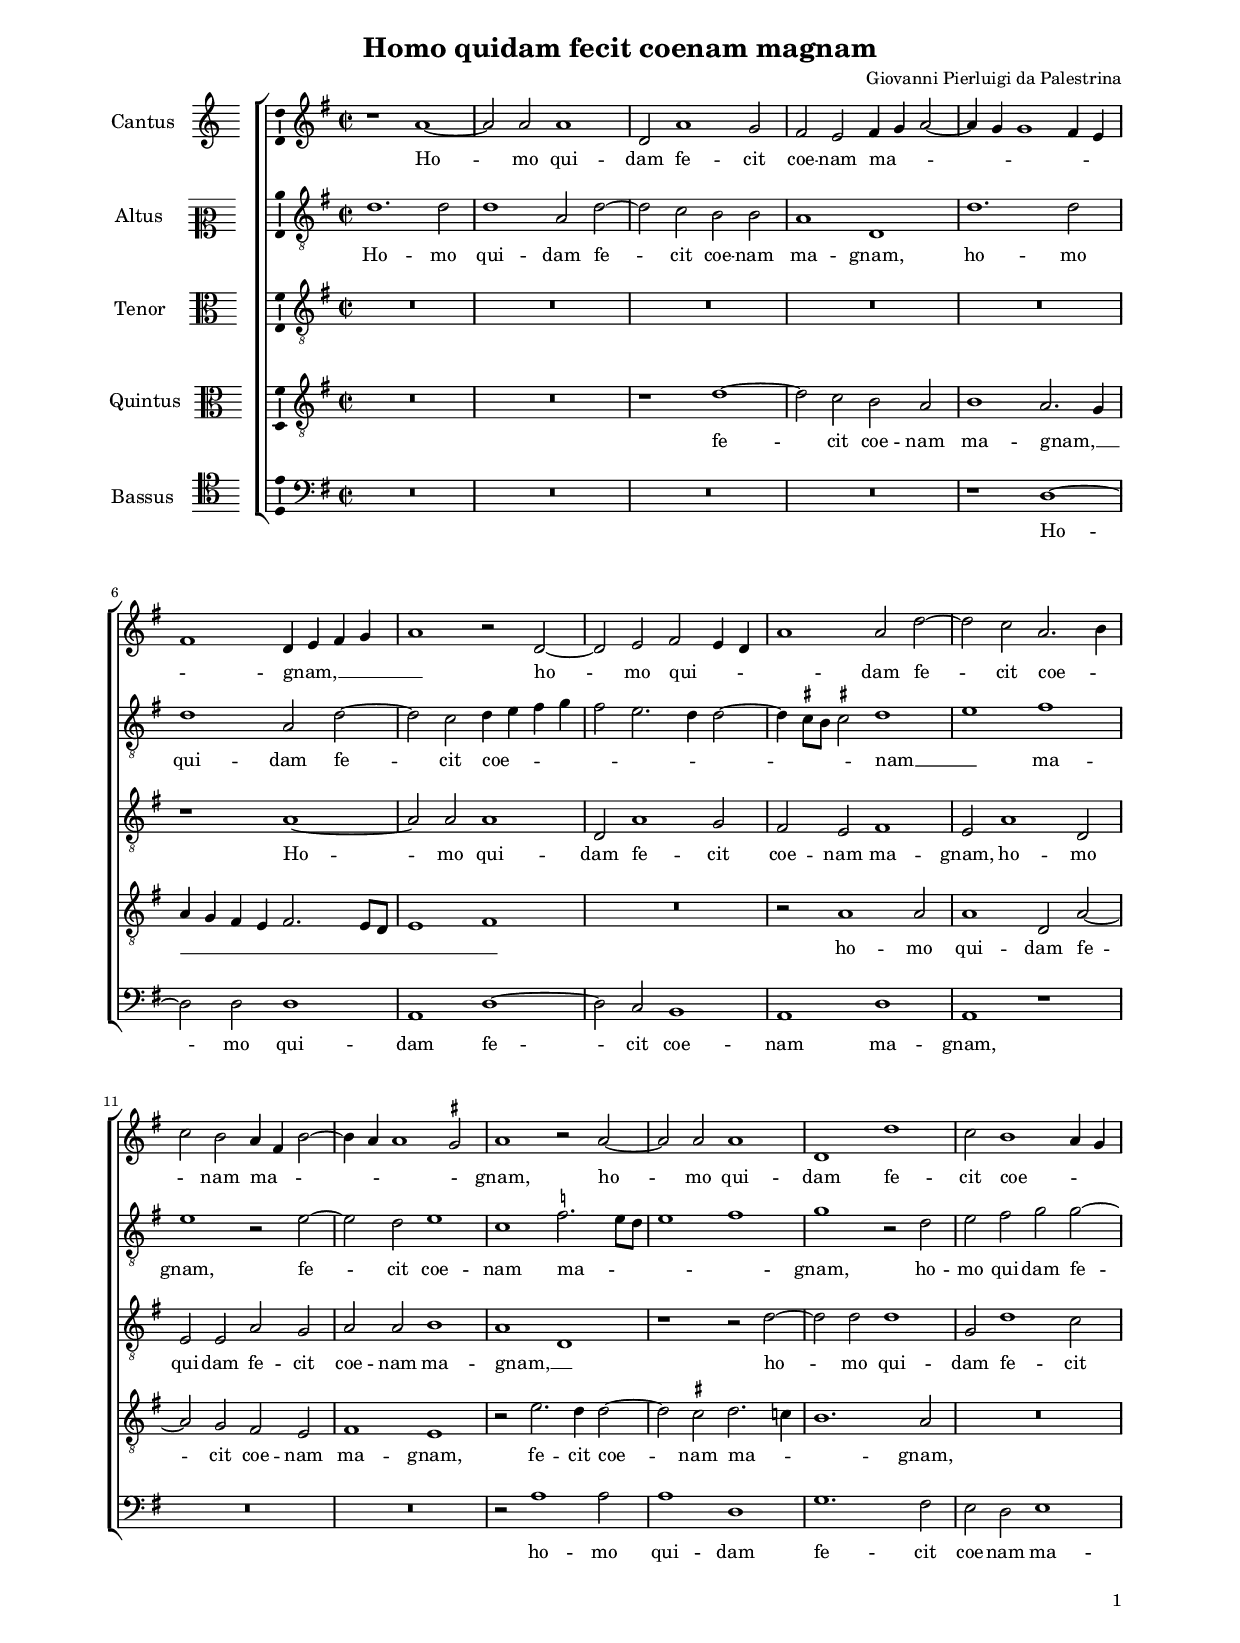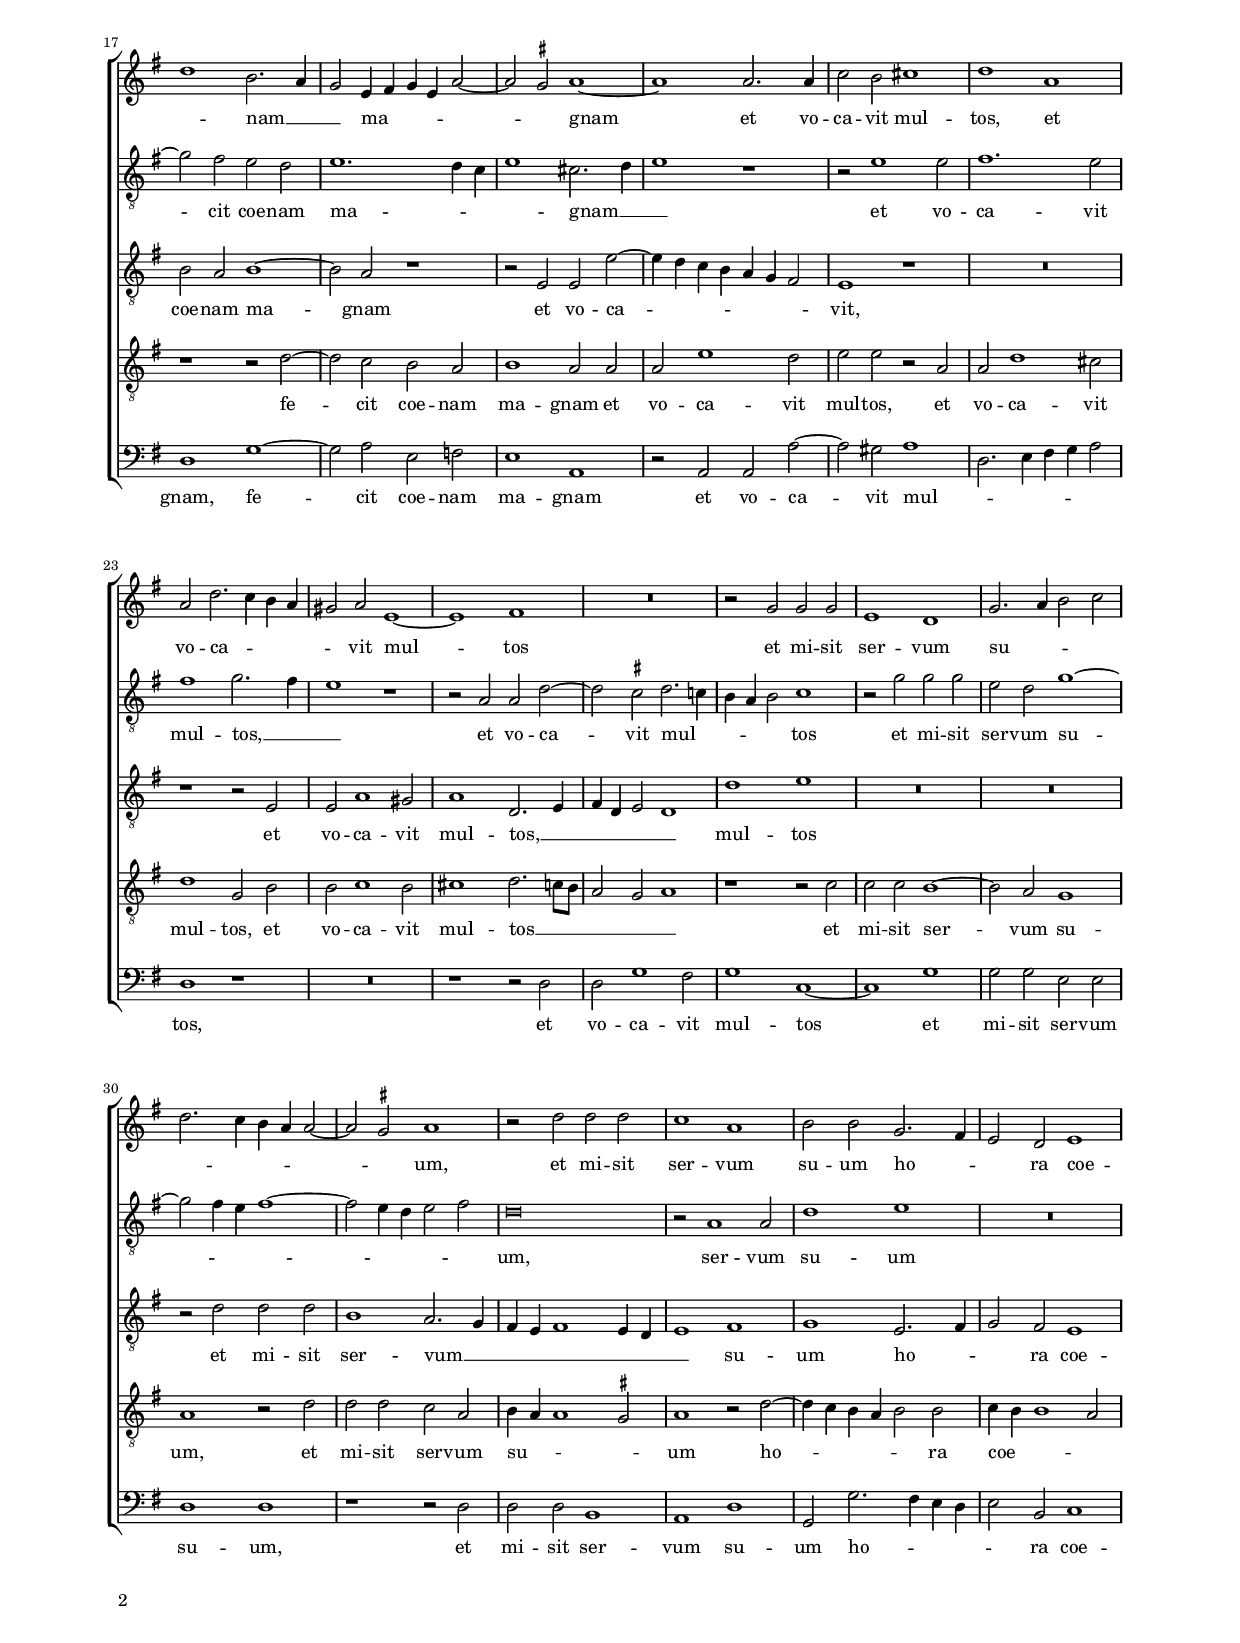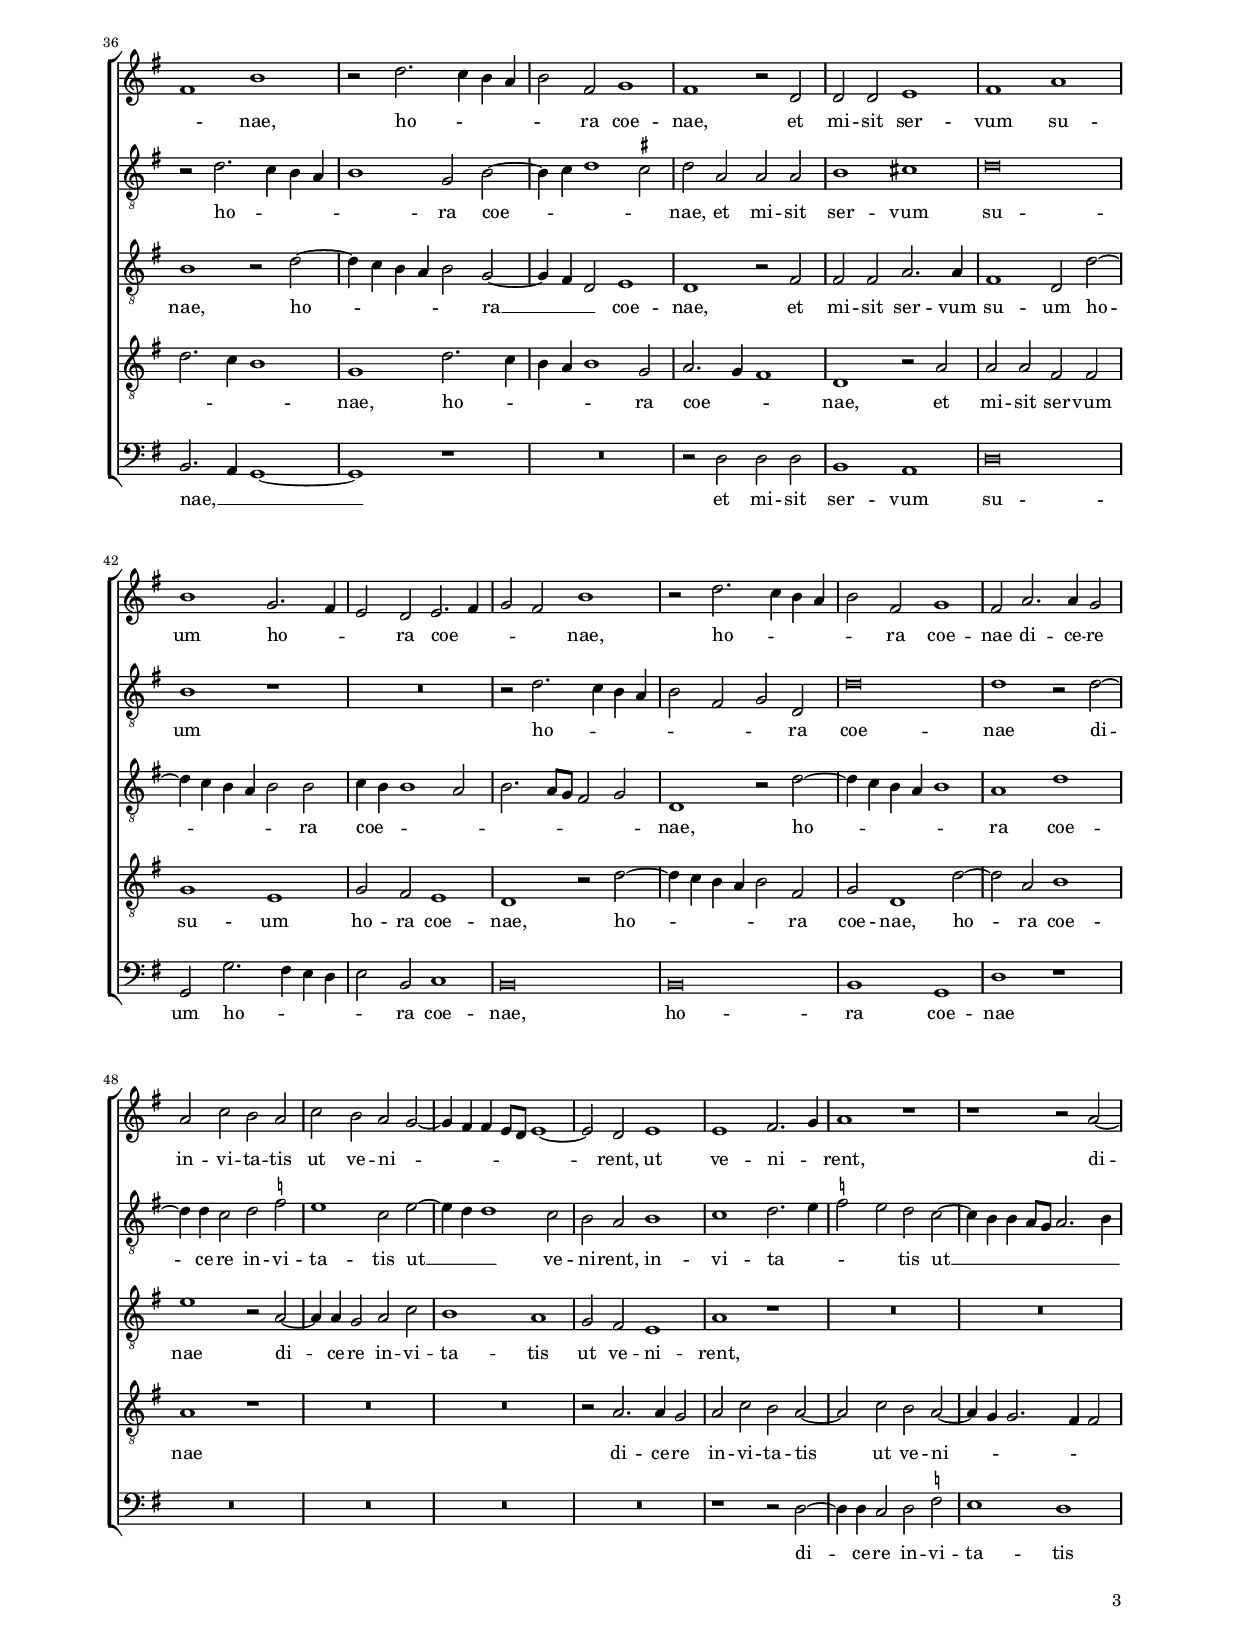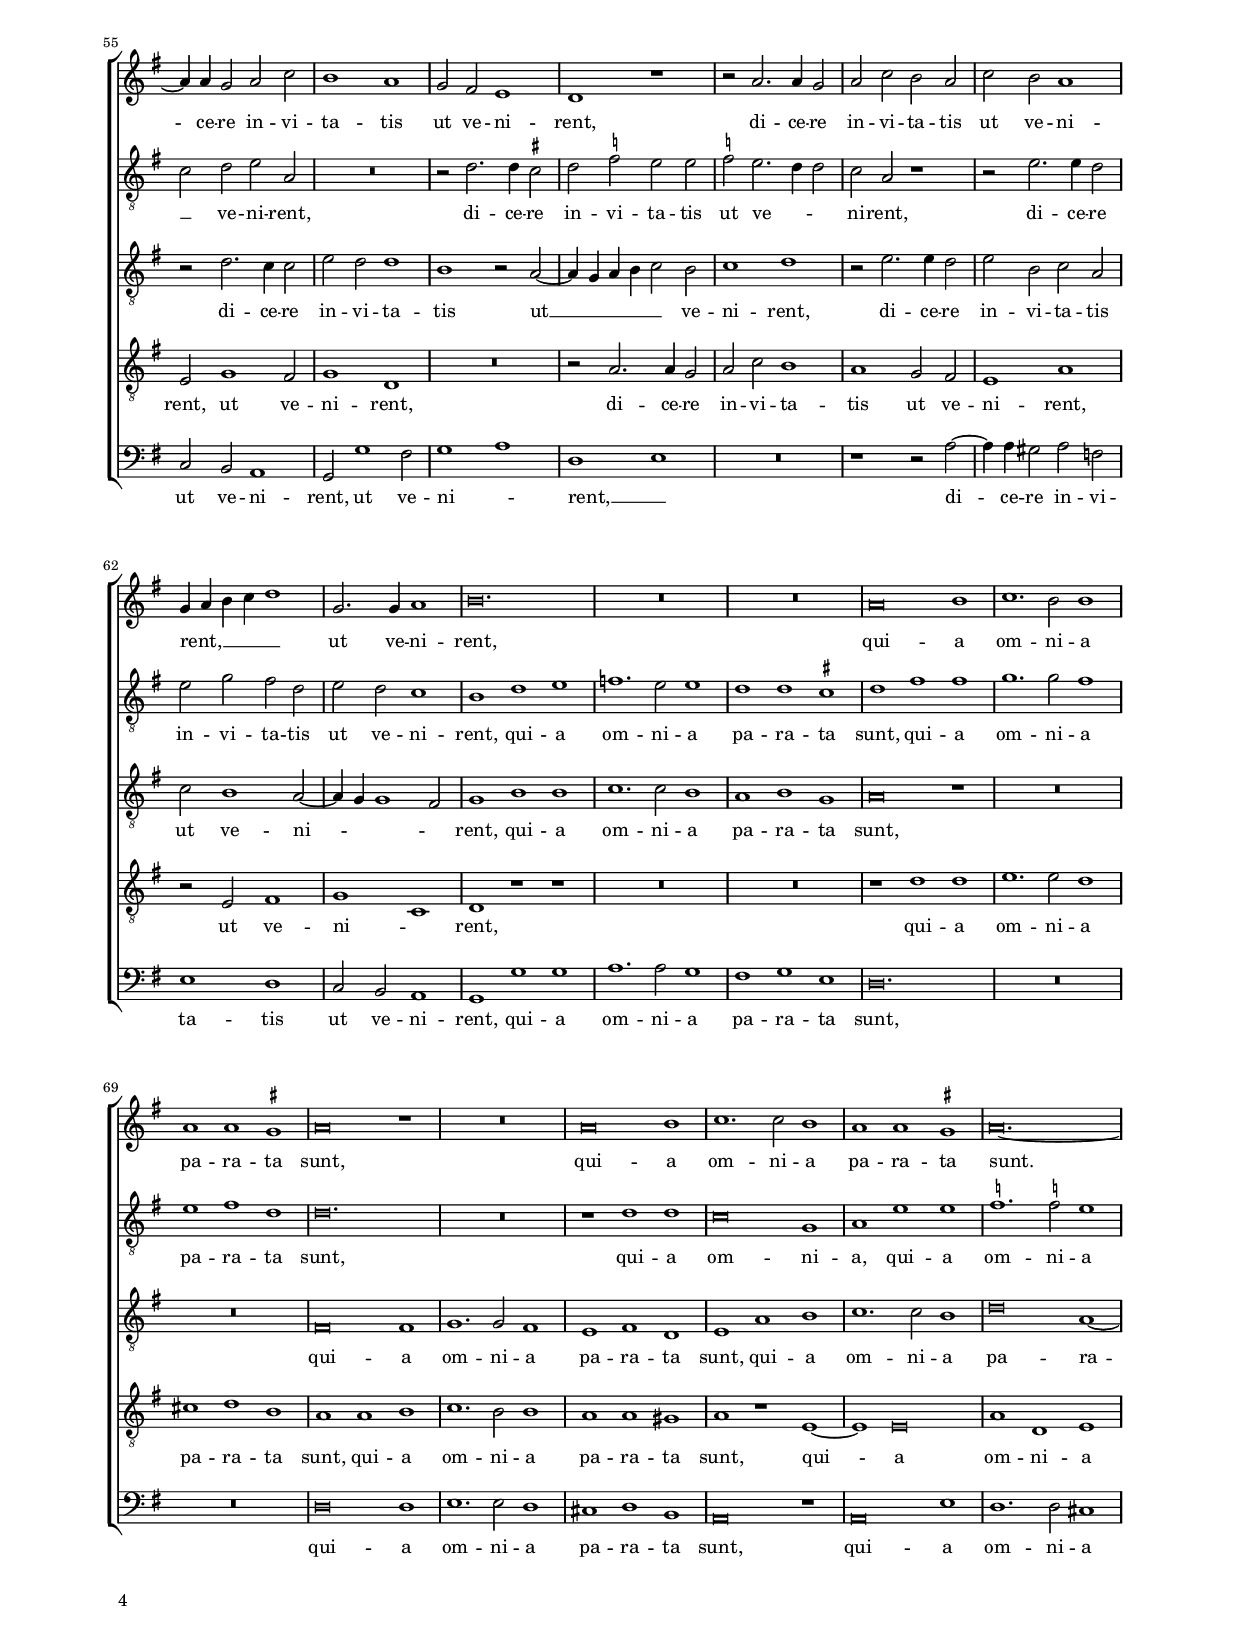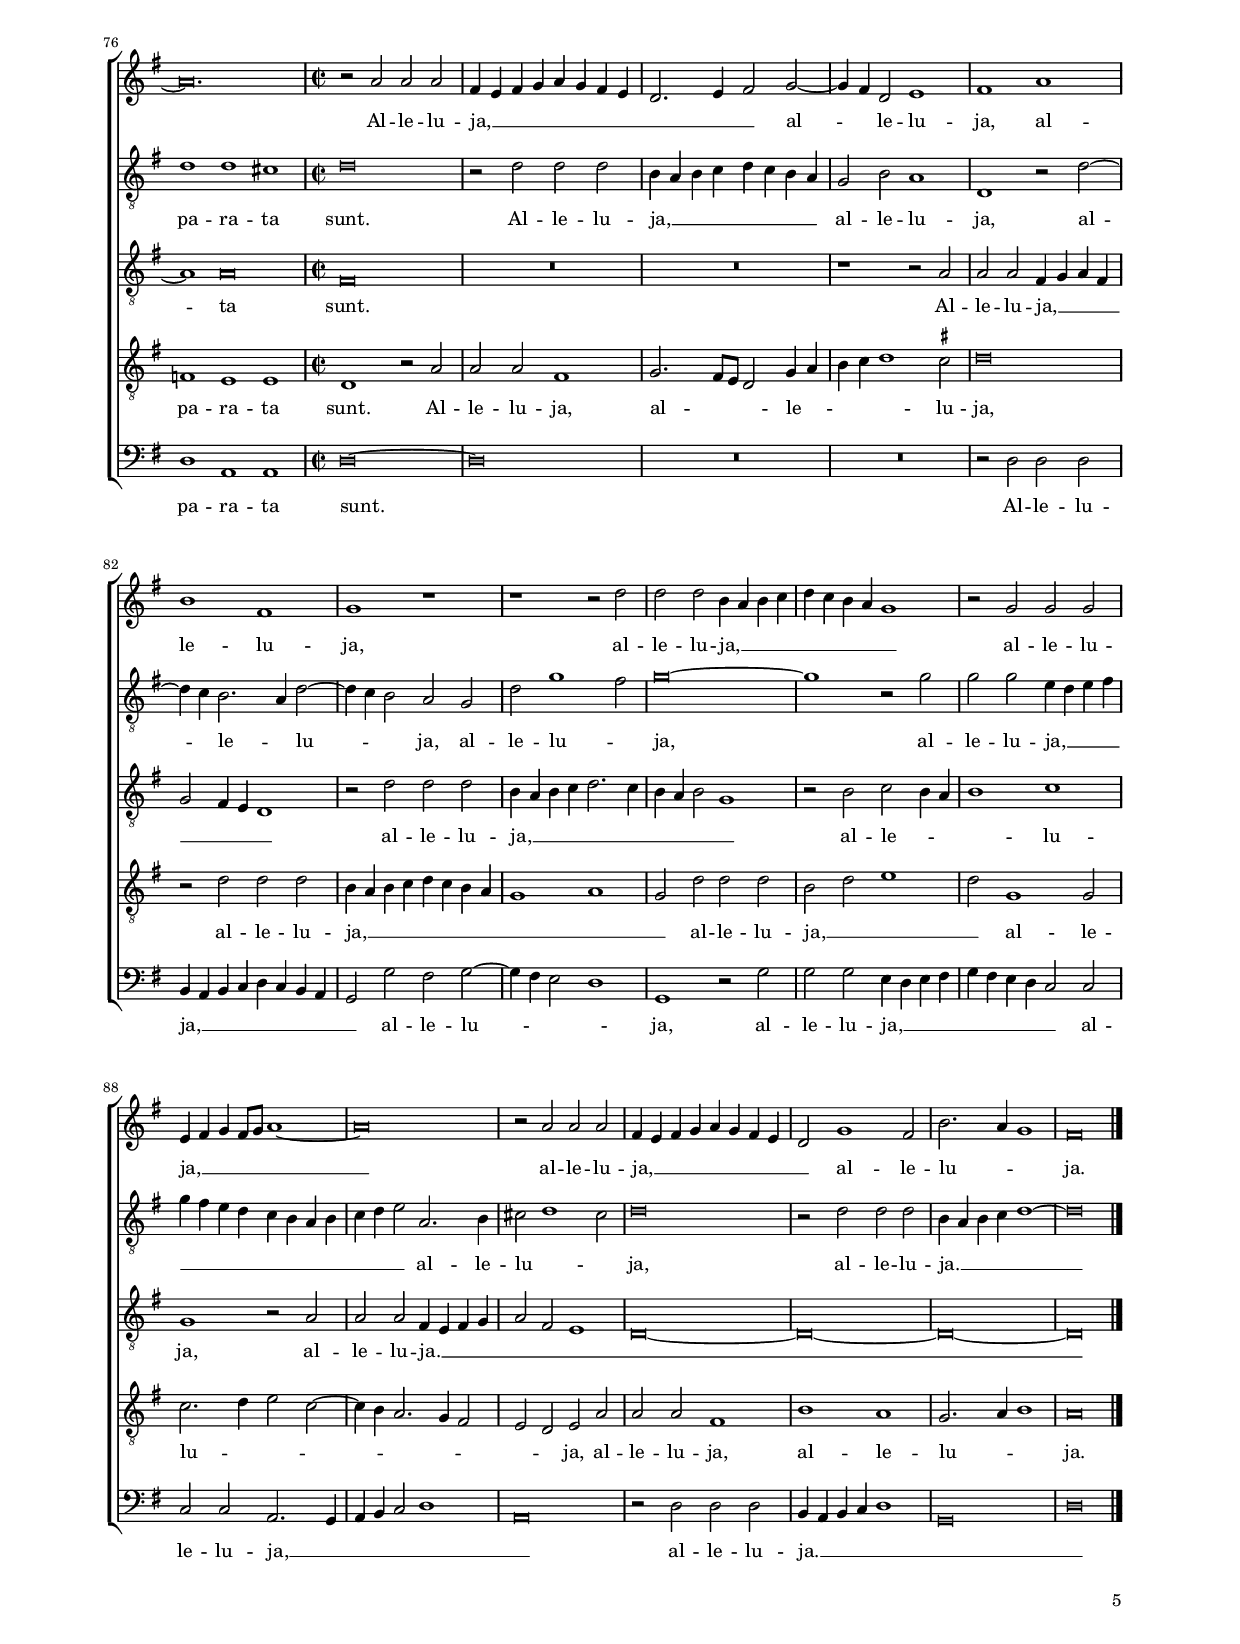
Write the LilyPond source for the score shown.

\header
{
  title="Homo quidam fecit coenam magnam"
  composer="Giovanni Pierluigi da Palestrina"
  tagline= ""
}

\version "2.20.0"
\include "deutsch.ly"
#(set-global-staff-size 15)
% #(set-default-paper-size "letter")
#(ly:set-option 'point-and-click #f)


timeGlyphPhi =
#(ly:make-stencil
  `(path 0.001
    `(moveto  -1.06 0.0
      curveto -1.06 -0.60 -0.60 -1.06  0.00 -1.06
      curveto  0.60 -1.06  1.06 -0.60  1.06  0.00
      curveto  1.06  0.60  0.60  1.06  0.00  1.06
      curveto -0.60  1.06 -1.06  0.60 -1.06  0.00
      lineto  -0.50  0.00
      lineto  -0.50  0.34
      curveto -0.50  0.64 -0.30  0.94  0.00  0.94
      curveto  0.30  0.94  0.50  0.64  0.50  0.34
      lineto   0.50 -0.34
      curveto  0.50 -0.64  0.34 -0.94  0.00 -0.94
      curveto -0.30 -0.94 -0.50 -0.64 -0.50 -0.34
      lineto  -0.50  0.00
      moveto  -0.05  1.40
      curveto -0.08  1.40 -0.10  1.38 -0.10  1.35
      lineto  -0.10 -1.35
      curveto -0.10 -1.38 -0.08 -1.40 -0.05 -1.40
      lineto   0.05 -1.40
      curveto  0.08 -1.40  0.10 -1.38  0.10 -1.35
      lineto   0.10  1.35
      curveto  0.10  1.38  0.08  1.40  0.05  1.40
      closepath)
     'round
     'round
     #t)
   (cons -1.06 1.06)
   (cons -1 1))


threeTwo = \markup {
  \override #'(baseline-skip . 2)
  \number \vcenter \column {"3" "2"}
}


stencilPhiThreeTwo =
#(lambda (grob)
  (let ((sz (ly:grob-property grob 'font-size 0.0)))
       (set! (ly:grob-property grob 'stencil)
             (ly:stencil-combine-at-edge
               (ly:stencil-scale timeGlyphPhi 1 1)
               X
               RIGHT
               (grob-interpret-markup grob threeTwo )
               0.7 ))))

PhiThreeTwo = {
    %\newSpacingSection
    %\override Score.SpacingSpanner.common-shortest-duration = #(ly:make-moment 1 4)
  \once \override Staff.TimeSignature.stencil = #stencilPhiThreeTwo
  \time 3/1
}


\paper
	{
	top-margin = 1.8 \cm
	bottom-margin = 1.2 \cm
	left-margin = 2 \cm
	right-margin = 2 \cm
	ragged-bottom = ##f
	ragged-last-bottom = ##t
	print-page-number = ##f
	system-system-spacing = #'((basic-distance . 17) (minimum-distance . 14) (padding . 7) (strechability . 150))
    oddFooterMarkup=\markup   \fill-line { "" \fromproperty #'page:page-number-string }
    evenFooterMarkup=\markup  \fill-line { \fromproperty #'page:page-number-string "" }
    last-bottom-spacing = #'((basic-distance . 12) (minimum-distance . 7) (padding . 4))
    systems-per-page = 3
    page-count = 5
	}

	
global = {
	\key c \major
	\time 2/2 \set Score.measureLength = #(ly:make-moment 2/1)
        \skip 1*2*63
	\PhiThreeTwo
        \skip 1*3*13
        \time 2/2 \set Score.measureLength = #(ly:make-moment 2/1)
        \skip 1*2*18 \bar "|."
	}

	ficta = { \once \set suggestAccidentals = ##t }

	forget = #(define-music-function (music) (ly:music?) #{
		\accidentalStyle forget
		$music
		\accidentalStyle default
		#})

	m = \melisma
	me = \melismaEnd
%	\mark \markup { \override #'(style . baroque) { \note  #"breve" #1 = \note #"breve." #1 } }



incipitcantus = \markup { \score {
	{
	\set Staff.instrumentName = \markup { \fontsize #1 "Cantus" }
	\key c \major
	\clef violin
	s4 \bar ""
	}
	\layout  {
	raggedright = ##t
	indent = 1.6 \cm
	line-width = 2.4\cm
	\context { \Staff \remove Time_signature_engraver }
	\override Staff.Clef.Y-extent = #'(0 . 0)
	}} \hspace #1 }

      
incipitaltus = \markup { \score {
	{
	\set Staff.instrumentName = \markup { \fontsize #1 "Altus" }
	\key c \major
	\clef mezzosoprano
	s4 \bar ""
	}
	\layout  {
	raggedright = ##t
	indent = 1.6 \cm
	line-width = 2.4\cm
	\context { \Staff \remove Time_signature_engraver }
	\override Staff.Clef.Y-extent = #'(0 . 0)
	}} \hspace #1 }


incipittenor = \markup { \score {
	{
	\set Staff.instrumentName = \markup { \fontsize #1 "Tenor" }
	\key c \major
	\clef alto
	s4 \bar ""
	}
	\layout  {
	raggedright = ##t
	indent = 1.6 \cm
	line-width = 2.4\cm
	\context { \Staff \remove Time_signature_engraver }
	\override Staff.Clef.Y-extent = #'(0 . 0)
	}} \hspace #1 }
      
      
incipitquintus = \markup { \score {
	{
	\set Staff.instrumentName = \markup { \fontsize #1 "Quintus" }
	\key c \major
	\clef alto
	s4 \bar ""
	}
	\layout  {
	raggedright = ##t
	indent = 1.6 \cm
	line-width = 2.4\cm
	\context { \Staff \remove Time_signature_engraver }
	\override Staff.Clef.Y-extent = #'(0 . 0)
	}} \hspace #1 }
      
      
incipitbassus = \markup { \score {
	{
	\set Staff.instrumentName = \markup { \fontsize #1 "Bassus" }
	\key c \major
	\clef tenor
	s4 \bar ""
	}
	\layout  {
	raggedright = ##t
	indent = 1.6 \cm
	line-width = 2.4\cm
	\context { \Staff \remove Time_signature_engraver }
	\override Staff.Clef.Y-extent = #'(0 . 0)
	}} \hspace #1 }


cantus =  \relative c''
	{
	r1 d~
	d2 d d1
	g,2 d'1 c2
	h2 a h4 c d2~
%5
	d4 c c1 h4 a |
	h1 g4 a h c
	d1 r2 g,~
	g2 a h a4 g
	d'1 d2 g~
%10
	g2 f d2. e4 |
	f2 e d4 h e2~
	e4 d d1 \ficta cis2
	d1 r2 d~
	d2 d d1
%15
	g,1 g' |
	f2 e1 d4 c
	g'1 e2. d4
	c2 a4 h c a d2~
	d2 \ficta cis d1~
%20
	d1 d2. d4 |
	f2 e fis1
	g1 d
	d2 g2. f4 e d
	cis2 d a1~
%25
	a1 h |
	R\breve
	r2 c c c
	a1 g
	c2. d4 e2 f
%30
	g2. f4 e d d2~ |
	d2 \ficta cis d1
	r2 g g g
	f1 d
	e2 e c2. h4
%35
	a2 g a1 |
	h1 e
	r2 g2. f4 e d
	e2 h c1
	h1 r2 g
%40
	g2 g a1 |
	h1 d
	e1 c2. h4
	a2 g a2. h4
	c2 h e1
%45
	r2 g2. f4 e d |
	e2 h c1
	h2 d2. d4 c2
	d2 f e d
	f2 e d c~
%50
	c4 h h a8 g a1~ |
	a2 g a1
	a1 h2. c4
	d1 r
	r1 r2 d~
%55
	d4 d c2 d f |
	e1 d
	c2 h a1
	g1 r
	r2 d'2. d4 c2
%60
	d2 f e d |
	f2 e d1
	c4 d e f g1
	c,2. c4 d1
% Triple time
	e\breve.
%65
	R\breve. |
	R\breve.
	d\breve e1
	f1. e2 e1
	d1 d \ficta cis
%70
	d\breve r1 |
	R\breve.
	d\breve e1
	f1. f2 e1
	d1 d \ficta cis
%75
	d\breve.~ |
	d\breve.
% End of triple time
	r2 d d d
	h4 a h c d c h a
	g2. a4 h2 c~
%80
	c4 h g2 a1 |
	h1 d
	e1 h
	c1 r
	r1 r2 g'
%85
	g2 g e4 d e f |
	g4 f e d c1
	r2 c c c
	a4 h c h8 c d1~
	d\breve
%90
	r2 d d d |
	h4 a h c d c h a
	g2 c1 h2
	e2. d4 c1
	h\breve |
%95
	
	}


altus =  \relative c'
        {
	g'1. g2
	g1 d2 g~
	g2 f e e
	d1 g,
%5
	g'1. g2 |
	g1 d2 g~
	g2 f g4 a h c
	h2 a2. g4 g2~
	g4 \ficta fis8 e \ficta fis!2 g1
%10
	a1 h |
	a1 r2 a~
	a2 g a1
	f1 \ficta b2. a8 g
	a1 h
%15
	c1 r2 g |
	a2 h c c~
	c2 h a g
	a1. g4 f
	a1 fis2. g4
%20
	a1 r |
	r2 a1 a2
	h1. a2
	h1 c2. h4
	a1 r
%25
	r2 d, d g~ |
	g2 \ficta fis g2. f4
	e4 d e2 f1
	r2 c' c c
	a2 g c1~
%30
	c2 h4 a h1~ |
	h2 a4 g a2 h
	g\breve
	r2 d1 d2
	g1 a
%35
	R\breve |
	r2 g2. f4 e d
	e1 c2 e~
	e4 f g1 \ficta fis2
	g2 d d d
%40
	e1 fis |
	g\breve
	e1 r
	R\breve
	r2 g2. f4 e d
%45
	e2 h c g |
	g'\breve
	g1 r2 g~
	g4 g f2 g \ficta b
	a1 f2 a~
%50
	a4 g g1 f2 |
	e2 d e1
	f1 g2. a4
	\ficta b2 a g f~
	f4 e e d8 c d2. e4
%55
	f2 g a d, |
	R\breve
	r2 g2. g4 \ficta fis2
	g2 \ficta b a a
	\ficta b2 a2. g4 g2
%60
	f2 d r1 |
	r2 a'2. a4 g2
	a2 c h g
	a2 g f1
% Triple time
	e1 g a
%65
	b1. a2 a1 |
	g1 g \ficta fis
	g1 h h
	c1. c2 h1
	a1 h g
%70
	g\breve. |
	R\breve.
	r1 g g
	f\breve c1
	d1 a' a
%75
	\ficta b1. \ficta b!2 a1 |
	g1 g fis
% End of triple time
	g\breve
	r2 g g g
%79
	e4 d e f g f e d |
	c2 e d1
	g,1 r2 g'~
	g4 f e2. d4 g2~
	g4 f e2 d c
%84
	g'2 c1 h2 |
	c\breve~
	c1 r2 c
	c2 c a4 g a h
	c4 h a g f e d e
%89
	f4 g a2 d,2. e4 |
	fis2 g1 fis2
	g\breve
	r2 g g g
	e4 d e f g1~
%94
	g\breve |
	}


tenor =  \relative c'
	{
	R\breve
	R\breve
	R\breve
	R\breve
%5
	R\breve |
	r1 d~
	d2 d d1
	g,2 d'1 c2
	h2 a h1
%10
	a2 d1 g,2 |
	a2 a d c
	d2 d e1
	d1 g,
	r1 r2 g'~
%15
	g2 g g1 |
	c,2 g'1 f2
	e2 d e1~
	e2 d r1
	r2 a a a'~
%20
	a4 g f e d c h2 |
	a1 r
	R\breve
	r1 r2 a
	a2 d1 cis2
%25
	d1 g,2. a4 |
	h4 g a2 g1
	g'1 a
	R\breve
	R\breve
%30
	r2 g g g |
	e1 d2. c4
	h4 a h1 a4 g
	a1 h
	c1 a2. h4
%35
	c2 h a1 |
	e'1 r2 g~
	g4 f e d e2 c~
	c4 h g2 a1
	g1 r2 h
%40
	h2 h d2. d4 |
	h1 g2 g'~
	g4 f e d e2 e
	f4 e e1 d2
	e2. d8 c h2 c
%45
	g1 r2 g'~ |
	g4 f e d e1
	d1 g
	a1 r2 d,~
	d4 d c2 d f
%50
	e1 d |
	c2 h a1
	d1 r
	R\breve
	R\breve
%55
	r2 g2. f4 f2 |
	a2 g g1
	e1 r2 d~
	d4 c d e f2 e
	f1 g
%60
	r2 a2. a4 g2 |
	a2 e f d
	f2 e1 d2~
	d4 c c1 h2
% Triple time
	c1 e e
%65
	f1. f2 e1 |
	d1 e c
	d\breve r1
	R\breve.
	R\breve.
%70
	h\breve h1 |
	c1. c2 h1
	a1 h g
	a1 d e
	f1. f2 e1
%75
	g\breve d1~ |
	d1 d\breve
% End of triple time
	h\breve
	R\breve
	R\breve
%80
	r1 r2 d |
	d2 d h4 c d h
	c2 h4 a g1
	r2 g' g g
	e4 d e f g2. f4
%85
	e4 d e2 c1 |
	r2 e f e4 d
	e1 f
	c1 r2 d
	d2 d h4 a h c
%90
	d2 h a1 |
	g\breve~
	g\breve~
	g\breve~
	g\breve |
	}


quintus  =  \relative c'
	{
	R\breve
	R\breve
	r1 g'~
	g2 f e d
%5
	e1 d2. c4 |
	d4 c h a h2. a8 g
	a1 h
	R\breve
	r2 d1 d2
%10
	d1 g,2 d'~ |
	d2 c h a
	h1 a
	r2 a'2. g4 g2~
	g2 \ficta fis g2. f4
%15
	e1. d2 |
	R\breve
	r1 r2 g~
	g2 f e d
	e1 d2 d
%20
	d2 a'1 g2 |
	a2 a r d,
	d2 g1 fis2
	g1 c,2 e
	e2 f1 e2
%25
	fis1 g2. f8 e |
	d2 c d1
	r1 r2 f
	f2 f e1~
	e2 d c1
%30
	d1 r2 g |
	g2 g f d
	e4 d d1 \ficta cis2
	d1 r2 g~
	g4 f e d e2 e
%35
	f4 e e1 d2 |
	g2. f4 e1
	c1 g'2. f4
	e4 d e1 c2
	d2. c4 h1
%40
	g1 r2 d' |
	d2 d h h
	c1 a
	c2 h a1
	g1 r2 g'~
%45
	g4 f e d e2 h |
	c2 g1 g'2~
	g2 d e1
	d1 r
	R\breve
%50
	R\breve |
	r2 d2. d4 c2
	d2 f e d~
	d2 f e d~
	d4 c c2. h4 h2
%55
	a2 c1 h2 |
	c1 g
	R\breve
	r2 d'2. d4 c2
	d2 f e1
%60
	d1 c2 h |
	a1 d
	r2 a h1
        c1 f,
% Triple time	
	g1 r r
%65
	R\breve. |
	R\breve.
	r1 g' g
	a1. a2 g1
	fis1 g e
%70
	d1 d e |
	f1. e2 e1
	d1 d cis
	d1 r a~
	a1 a\breve
%75
	d1 g, a |
	b1 a a
% End of triple time
	g1 r2 d'
	d2 d h1
	c2. h8 a g2 c4 d
%80
	e4 f g1 \ficta fis2 |
	g\breve
	r2 g g g
	e4 d e f g f e d
	c1 d
%85
	c2 g' g g |
	e2 g a1
	g2 c,1 c2
	f2. g4 a2 f~
	f4 e d2. c4 h2
%90
	a2 g a d |
	d2 d h1
	e1 d
	c2. d4 e1
	d\breve |
	}


bassus  =  \relative c
	{
	R\breve
	R\breve
	R\breve
	R\breve
%5
	r1 g'~ |
	g2 g g1
	d1 g~
	g2 f e1
	d1 g
%10
	d1 r |
	R\breve
	R\breve
	r2 d'1 d2
	d1 g,
%15
	c1. h2 |
	a2 g a1
	g1 c~
	c2 d a b
	a1 d,
%20
	r2 d d d'~ |
	d2 cis d1
	g,2. a4 h c d2
	g,1 r
	R\breve
%25
	r1 r2 g |
	g2 c1 h2
	c1 f,~
	f1 c'
	c2 c a a
%30
	g1 g |
	r1 r2 g
	g2 g e1
	d1 g
	c,2 c'2. h4 a g
%35
	a2 e f1 |
	e2. d4 c1~
	c1 r
	R\breve
	r2 g' g g
%40
	e1 d |
	g\breve
	c,2 c'2. h4 a g
	a2 e f1
	e\breve
%45
	e\breve |
	e1 c
	g'1 r
	R\breve
	R\breve
%50
	R\breve |
	R\breve
	r1 r2 g~
	g4 g f2 g \ficta b
	a1 g
%55
	f2 e d1 |
	c2 c'1 h2
	c1 d
	g,1 a
	R\breve
%60
	r1 r2 d~ |
	d4 d cis2 d b
	a1 g
	f2 e d1
% Triple time
	c1 c' c
%65
	d1. d2 c1 |
	h1 c a
	g\breve.
	R\breve.
	R\breve.
%70
	g\breve g1 |
	a1. a2 g1
	fis1 g e
	d\breve r1
	d\breve a'1
%75
	g1. g2 fis1 |
	g1 d d
% End of triple time
	g\breve~
	g\breve
	R\breve
%80
	R\breve |
	r2 g g g
	e4 d e f g f e d
	c2 c' h c~
	c4 h a2 g1
%85
	c,1 r2 c' |
	c2 c a4 g a h
	c4 h a g f2 f
	f2 f d2. c4
	d4 e f2 g1
%90
	d\breve |
	r2 g g g
	e4 d e f g1
	c,\breve
	g'\breve |
	}


lyricscantus = \lyricmode {
	Ho -- mo qui -- dam fe -- cit coe -- nam ma -- _ _ _ _ _ _ _ gnam, __ _ _ _ _
        ho -- mo qui -- _ _ _ dam fe -- cit coe -- _ _ nam ma -- _ _ _ _ _ gnam,
        ho -- mo qui -- dam fe -- cit coe -- _ _ _ nam __ _ _ ma -- _ _ _ _ _ gnam
        et vo -- ca -- vit mul -- tos,
        et vo -- ca -- _ _ _ _ vit mul -- tos
        et mi -- sit ser -- vum su -- _ _ _ _ _ _ _ _ _ um,
        et mi -- sit ser -- vum su -- um
        ho -- _ _ ra coe -- _ nae,
        ho -- _ _ _ _ ra coe -- nae,
        et mi -- sit ser -- vum su -- um
        ho -- _ _ ra coe -- _ _ _ nae,
        ho -- _ _ _ _ ra coe -- nae
        di -- ce -- re in -- vi -- ta -- tis
        ut ve -- ni -- _ _ _ _ _ _ rent,
        ut ve -- ni -- _ rent,
        di -- ce -- re in -- vi -- ta -- tis
        ut ve -- ni -- rent,
        di -- ce -- re in -- vi -- ta -- tis
        ut ve -- ni -- rent, __ _ _ _ _
        ut ve -- ni -- rent,
        qui -- a om -- ni -- a pa -- ra -- ta sunt,
        qui -- a om -- ni -- a pa -- ra -- ta sunt.
        Al -- le -- lu -- ja, __ _ _ _ _ _ _ _ _ _ _
        al -- _ le -- lu -- ja,
        al -- le -- lu -- ja,
        al -- le -- lu -- ja, __ _ _ _ _ _ _ _ _
        al -- le -- lu -- ja, __ _ _ _ _ _
        al -- le -- lu -- ja, __ _ _ _ _ _ _ _ _
        al -- le -- lu -- _ _ ja.
	}


lyricsaltus = \lyricmode {
	Ho -- mo qui -- dam fe -- cit coe -- nam ma -- gnam,
        ho -- mo qui -- dam fe -- cit coe -- _ _ _ _ _ _ _ _ _ _ nam __ _ ma -- gnam,
        fe -- cit coe -- nam ma -- _ _ _ _ gnam,
        ho -- mo qui -- dam fe -- cit coe -- nam ma -- _ _ _ gnam __ _ _
        et vo -- ca -- vit mul -- tos, __ _ _
        et vo -- ca -- vit mul -- _ _ _ _ tos
        et mi -- sit ser -- vum su -- _ _ _ _ _ _ _ um,
        ser -- vum su -- um
        ho -- _ _ _ _ ra coe -- _ _ _ nae,
        et mi -- sit ser -- vum su -- um
        ho -- _ _ _ _ _ _ ra coe -- nae
        di -- ce -- re in -- vi -- ta -- tis
        ut __ _ _ ve -- ni -- rent,
        in -- vi -- ta -- _ _ _ tis
        ut __ _ _ _ _ _ _ _ ve -- ni -- rent,
        di -- ce -- re in -- vi -- ta -- tis
        ut ve -- _ _ ni -- rent,
        di -- ce -- re in -- vi -- ta -- tis
        ut ve -- ni -- rent,
        qui -- a om -- ni -- a pa -- ra -- ta sunt,
        qui -- a om -- ni -- a pa -- ra -- ta sunt,
        qui -- a om -- ni -- a,
        qui -- a om -- ni -- a pa -- ra -- ta sunt.
        Al -- le -- lu -- ja, __ _ _ _ _ _ _ _
        al -- le -- lu -- ja,
        al -- _ le -- _ lu -- _ _ ja,
        al -- le -- lu -- _ ja,
        al -- le -- lu -- ja, __ _ _ _ _ _ _ _ _ _ _ _ _ _ _
        al -- le -- lu -- _ _ ja,
        al -- le -- lu -- ja. __ _ _ _ _
	}


lyricstenor = \lyricmode {
	Ho -- mo qui -- dam fe -- cit coe -- nam ma -- gnam,
        ho -- mo qui -- dam fe -- cit coe -- nam ma -- gnam, __ _
        ho -- mo qui -- dam fe -- cit coe -- nam ma -- gnam
        et vo -- ca -- _ _ _ _ _ _ vit,
        et vo -- ca -- vit mul -- tos, __ _ _ _ _ _
        mul -- tos
        et mi -- sit ser -- vum __ _ _ _ _ _ _ _ su -- um
        ho -- _ _ ra coe -- nae,
        ho -- _ _ _ _ ra __ _ _ coe -- nae,
        et mi -- sit ser -- vum su -- um
        ho -- _ _ _ _ ra coe -- _ _ _ _ _ _ _ _ nae,
        ho -- _ _ _ _ ra coe -- nae
        di -- ce -- re in -- vi -- ta -- tis
        ut ve -- ni -- rent,
        di -- ce -- re in -- vi -- ta -- tis
        ut __ _ _ _ _ ve -- ni -- rent,
        di -- ce -- re in -- vi -- ta -- tis
        ut ve -- ni -- _ _ _ rent,
        qui -- a om -- ni -- a pa -- ra -- ta sunt,
        qui -- a om -- ni -- a pa -- ra -- ta sunt,
        qui -- a om -- ni -- a pa -- ra -- ta sunt.
        Al -- le -- lu -- ja, __ _ _ _ _ _ _ _
        al -- le -- lu -- ja, __ _ _ _ _ _ _ _ _ _
        al -- le -- _ _ _ lu -- ja,
        al -- le -- lu -- ja. __ _ _ _ _ _ _ _
	}


lyricsquintus = \lyricmode {
	fe -- cit coe -- nam ma -- gnam, __ _ _ _ _ _ _ _ _ _ _
        ho -- mo qui -- dam fe -- cit coe -- nam ma -- gnam,
        fe -- cit coe -- nam ma -- _ _ gnam,
        fe -- cit coe -- nam ma -- gnam
        et vo -- ca -- vit mul -- tos,
        et vo -- ca -- vit mul -- tos,
        et vo -- ca -- vit mul -- tos __ _ _ _ _ _
        et mi -- sit ser -- vum su -- um,
        et mi -- sit ser -- vum su -- _ _ _ um
        ho -- _ _ _ _ ra coe -- _ _ _ _ _ _ nae,
        ho -- _ _ _ _ ra coe -- _ _ nae,
        et mi -- sit ser -- vum su -- um
        ho -- ra coe -- nae,
        ho -- _ _ _ _ ra coe -- nae,
        ho -- ra coe -- nae
        di -- ce -- re in -- vi -- ta -- tis
        ut ve -- ni -- _ _ _ _ rent,
        ut ve -- ni -- rent,
        di -- ce -- re in -- vi -- ta -- tis
        ut ve -- ni -- rent,
        ut ve -- ni -- _ rent,
        qui -- a om -- ni -- a pa -- ra -- ta sunt,
        qui -- a om -- ni -- a pa -- ra -- ta sunt,
        qui -- a om -- ni -- a pa -- ra -- ta sunt.
        Al -- le -- lu -- ja,
        al -- _ _ _ le -- _ _ _ _ lu -- ja,
        al -- le -- lu -- ja, __ _ _ _ _ _ _ _ _ _ _
        al -- le -- lu -- ja, __ _ _ _
        al -- le -- lu -- _ _ _ _ _ _ _ _ _ ja,
        al -- le -- lu -- ja,
        al -- le -- lu -- _ _ ja.
	}


lyricsbassus = \lyricmode {
	Ho -- mo qui -- dam fe -- cit coe -- nam ma -- gnam,
        ho -- mo qui -- dam fe -- cit coe -- nam ma -- gnam,
        fe -- cit coe -- nam ma -- gnam
        et vo -- ca -- vit mul -- _ _ _ _ _ tos,
        et vo -- ca -- vit mul -- tos
        et mi -- sit ser -- vum su -- um,
        et mi -- sit ser -- vum su -- um
        ho -- _ _ _ _ ra coe -- nae, __ _ _
        et mi -- sit ser -- vum su -- um
        ho -- _ _ _ _ ra coe -- nae,
        ho -- ra coe -- nae
        di -- ce -- re in -- vi -- ta -- tis
        ut ve -- ni -- rent,
        ut ve -- ni -- _ rent, __ _
        di -- ce -- re in -- vi -- ta -- tis
        ut ve -- ni -- rent,
        qui -- a om -- ni -- a pa -- ra -- ta sunt,
        qui -- a om -- ni -- a pa -- ra -- ta sunt,
        qui -- a om -- ni -- a pa -- ra -- ta sunt.
        Al -- le -- lu -- ja, __ _ _ _ _ _ _ _ _
        al -- le -- lu -- _ _ _ ja,
        al -- le -- lu -- ja, __ _ _ _ _ _ _ _ _
        al -- le -- lu -- ja, __ _ _ _ _ _ _
        al -- le -- lu -- ja. __ _ _ _ _ _ _
	}


\score
{  
    \transpose c g, {
	\new ChoirStaff \with { \override StaffGrouper.staff-staff-spacing.basic-distance = #12 }
	<<

	\new Staff << \global
	\new Voice="v1" {
		\set Staff.instrumentName=\incipitcantus
%		\set Staff.instrumentName= "S"
		\set Staff.midiInstrument = "reed organ"
		\clef violin
		\cantus }
	\new Lyrics \lyricsto "v1" {\lyricscantus }
	>>


	\new Staff << \global
	\new Voice="v2" {
		\set Staff.instrumentName=\incipitaltus
%		\set Staff.instrumentName= "A"
		\set Staff.midiInstrument = "reed organ"
		\clef "G_8" 
		\altus}
	\new Lyrics \lyricsto "v2" {\lyricsaltus }
	>>


	\new Staff << \global
	\new Voice="v3" {
		\set Staff.instrumentName=\incipittenor
%		\set Staff.instrumentName= "T"
		\set Staff.midiInstrument = "reed organ"
		\clef "G_8"
		\tenor }
	\new Lyrics \lyricsto "v3" {\lyricstenor }
	>>


	\new Staff << \global
	\new Voice="v5" {
		\set Staff.instrumentName=\incipitquintus
%		\set Staff.instrumentName= "Q"
		\set Staff.midiInstrument = "reed organ"
		\clef "G_8"
		\quintus}
	\new Lyrics \lyricsto "v5" {\lyricsquintus }
	>>


	\new Staff << \global
	\new Voice="v4" {
		\set Staff.instrumentName=\incipitbassus
%		\set Staff.instrumentName= "B"
		\set Staff.midiInstrument = "reed organ"
		\clef bass 
		\bassus }
	\new Lyrics \lyricsto "v4" {\lyricsbassus}
	>>

	>>
	} % transpose

	\layout
	{
	indent = 2.5\cm
	\context { \Lyrics \override VerticalAxisGroup.nonstaff-relatedstaff-spacing.padding = #1.4 }
%	\context { \Lyrics \override LyricText.font-size = #1 }
	\context { \Staff \override TimeSignature.break-visibility = #end-of-line-invisible }
    \context { \Staff \consists "Ambitus_engraver" }
	\context { \Score \override BarNumber.padding = #2 }
	\context { \Voice \override NoteHead.style = #'baroque }
	}

\midi
	{
    	\tempo 2 = 90
	}

}


% EOF
